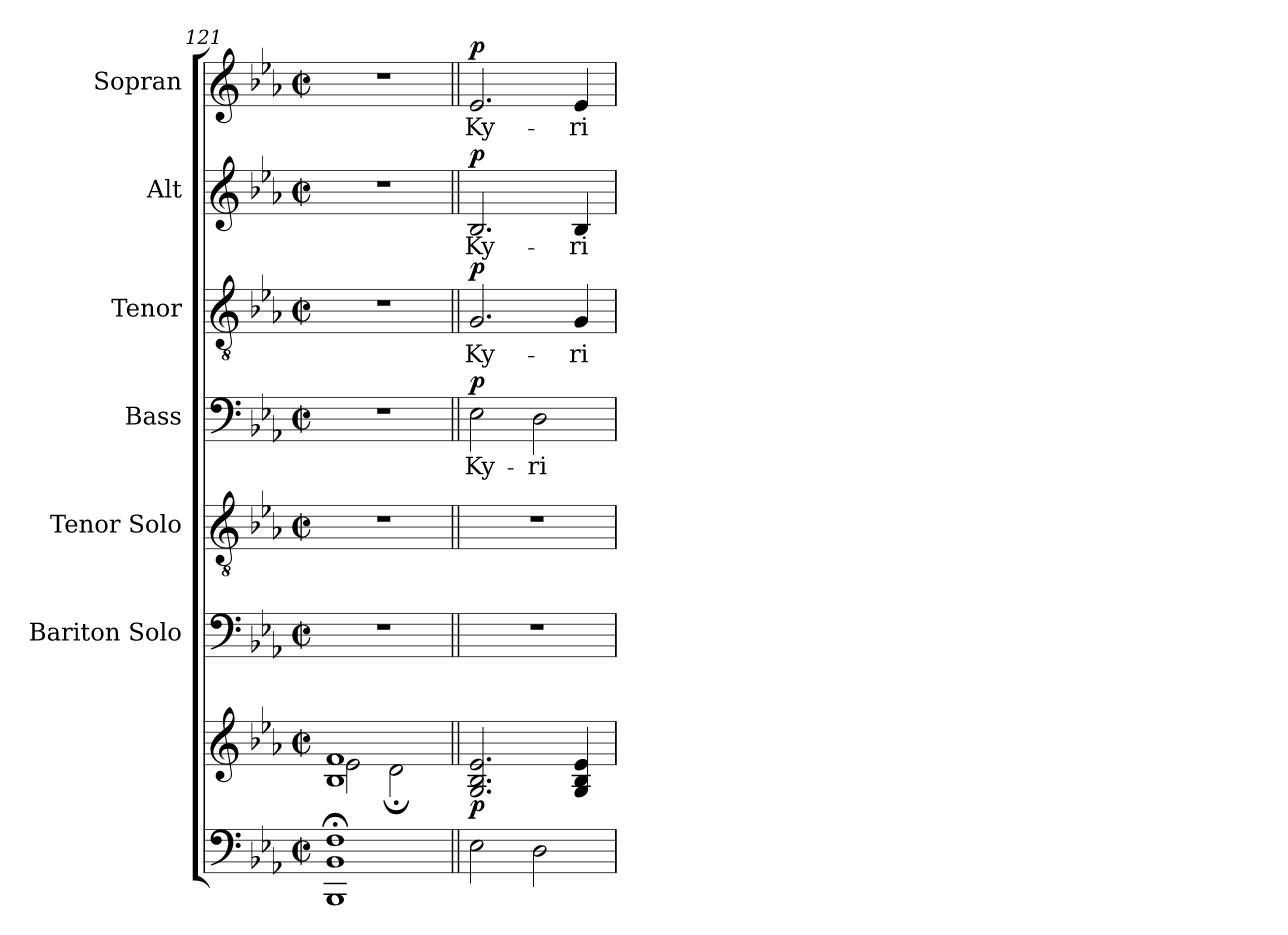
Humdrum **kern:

**kern	**kern	**dynam	**kern	**kern	**kern	**text	**dynam	**kern	**text	**dynam	**kern	**text	**dynam	**kern	**text	**dynam
*part7	*part7	*part7	*part6	*part5	*part4	*part4	*part4	*part3	*part3	*part3	*part2	*part2	*part2	*part1	*part1	*part1
*staff8	*staff7	*staff7/8	*staff6	*staff5	*staff4	*staff4	*staff4	*staff3	*staff3	*staff3	*staff2	*staff2	*staff2	*staff1	*staff1	*staff1
*	*	*	*I"Bariton Solo	*I"Tenor Solo	*I"Bass	*	*	*I"Tenor	*	*	*I"Alt	*	*	*I"Sopran	*	*
*	*	*	*	*	*I'B.	*	*	*I'T.	*	*	*I'A.	*	*	*I'S.	*	*
*clefF4	*clefG2	*	*clefF4	*clefGv2	*clefF4	*	*	*clefGv2	*	*	*clefG2	*	*	*clefG2	*	*
*k[b-e-a-]	*k[b-e-a-]	*	*k[b-e-a-]	*k[b-e-a-]	*k[b-e-a-]	*	*	*k[b-e-a-]	*	*	*k[b-e-a-]	*	*	*k[b-e-a-]	*	*
*E-:	*E-:	*	*E-:	*E-:	*E-:	*	*	*E-:	*	*	*E-:	*	*	*E-:	*	*
*M2/2	*M2/2	*	*M2/2	*M2/2	*M2/2	*	*	*M2/2	*	*	*M2/2	*	*	*M2/2	*	*
*met(c|)	*met(c|)	*	*met(c|)	*met(c|)	*met(c|)	*	*	*met(c|)	*	*	*met(c|)	*	*	*met(c|)	*	*
=121	=121	=121	=121	=121	=121	=121	=121	=121	=121	=121	=121	=121	=121	=121	=121	=121
*^	*^	*	*	*	*	*	*	*	*	*	*	*	*	*	*	*
1F;	1BBB- 1BB-	1B- 1f	2e-\	.	1r	1r	1r	.	.	1r	.	.	1r	.	.	1r	.	.
.	.	.	2d;<\	.	.	.	.	.	.	.	.	.	.	.	.	.	.	.
*v	*v	*	*	*	*	*	*	*	*	*	*	*	*	*	*	*	*	*
=122||	=122||	=122||	=122||	=122||	=122||	=122||	=122||	=122||	=122||	=122||	=122||	=122||	=122||	=122||	=122||	=122||	=122||
!	!	!	!LO:DY:b	!	!	!	!LO:LY:b	!LO:DY:a	!	!LO:LY:b	!LO:DY:a	!	!LO:LY:b	!LO:DY:a	!	!LO:LY:b	!LO:DY:a
*	*v	*v	*	*	*	*	*	*	*	*	*	*	*	*	*	*	*
2E-\	2.G/ 2.B-/ 2.e-/	p	1r	1r	2E-\	Ky-	p	2.G/	Ky-	p	2.B-/	Ky-	p	2.e-/	Ky-	p
!	!	!	!	!	!	!LO:LY:b	!	!	!	!	!	!	!	!	!	!
2D\	.	.	.	.	2D\	-ri-	.	.	.	.	.	.	.	.	.	.
!	!	!	!	!	!	!	!	!	!LO:LY:b	!	!	!LO:LY:b	!	!	!LO:LY:b	!
.	4G/ 4B-/ 4e-/	.	.	.	.	.	.	4G/	-ri-	.	4B-/	-ri-	.	4e-/	-ri-	.
=	=	=	=	=	=	=	=	=	=	=	=	=	=	=	=	=
*-	*-	*-	*-	*-	*-	*-	*-	*-	*-	*-	*-	*-	*-	*-	*-	*-
